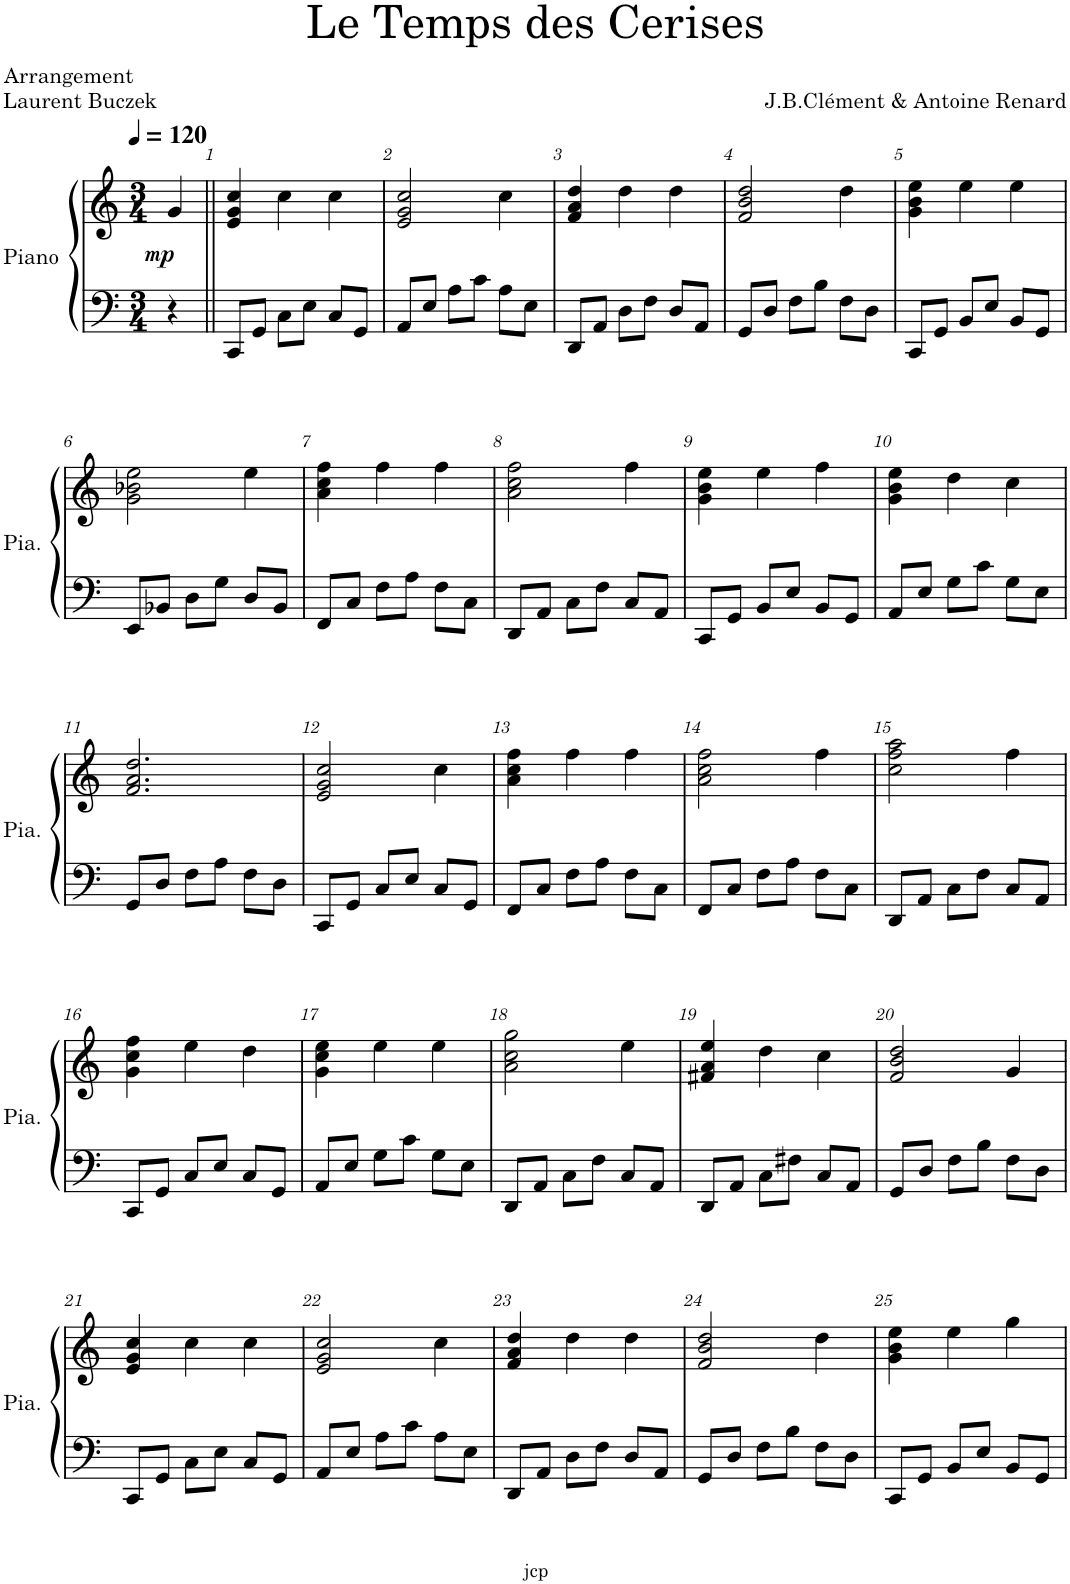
**kern	**kern	**dynam
*part1	*part1	*part1
*staff2	*staff1	*staff1/2
*I"Piano	*	*
*I'Pia.	*	*
*clefF4	*clefG2	*
*k[]	*k[]	*
*M3/4	*M3/4	*
*MM120	*MM120	*
=	=	=
!	!	!LO:DY:b
4r	4g/	mp
=1||	=1||	=1||
8CC/L	4e/ 4g/ 4cc/	.
8GG/J	.	.
8C\L	4cc\	.
8E\J	.	.
8C/L	4cc\	.
8GG/J	.	.
=2	=2	=2
8AA/L	2e/ 2g/ 2cc/	.
8E/J	.	.
8A\L	.	.
8c\J	.	.
8A\L	4cc\	.
8E\J	.	.
=3	=3	=3
8DD/L	4f/ 4a/ 4dd/	.
8AA/J	.	.
8D\L	4dd\	.
8F\J	.	.
8D/L	4dd\	.
8AA/J	.	.
=4	=4	=4
8GG/L	2f/ 2b/ 2dd/	.
8D/J	.	.
8F\L	.	.
8B\J	.	.
8F\L	4dd\	.
8D\J	.	.
=5	=5	=5
8CC/L	4g\ 4b\ 4ee\	.
8GG/J	.	.
8BB/L	4ee\	.
8E/J	.	.
8BB/L	4ee\	.
8GG/J	.	.
!!LO:LB:g=z
=6	=6	=6
8EE/L	2g\ 2b-X\ 2ee\	.
8BB-X/J	.	.
8D\L	.	.
8G\J	.	.
8D/L	4ee\	.
8BB-/J	.	.
=7	=7	=7
8FF/L	4a\ 4cc\ 4ff\	.
8C/J	.	.
8F\L	4ff\	.
8A\J	.	.
8F\L	4ff\	.
8C\J	.	.
=8	=8	=8
8DD/L	2a\ 2cc\ 2ff\	.
8AA/J	.	.
8C\L	.	.
8F\J	.	.
8C/L	4ff\	.
8AA/J	.	.
=9	=9	=9
8CC/L	4g\ 4b\ 4ee\	.
8GG/J	.	.
8BB/L	4ee\	.
8E/J	.	.
8BB/L	4ff\	.
8GG/J	.	.
=10	=10	=10
8AA/L	4g\ 4b\ 4ee\	.
8E/J	.	.
8G\L	4dd\	.
8c\J	.	.
8G\L	4cc\	.
8E\J	.	.
!!LO:LB:g=z
=11	=11	=11
8GG/L	2.f/ 2.a/ 2.dd/	.
8D/J	.	.
8F\L	.	.
8A\J	.	.
8F\L	.	.
8D\J	.	.
=12	=12	=12
8CC/L	2e/ 2g/ 2cc/	.
8GG/J	.	.
8C/L	.	.
8E/J	.	.
8C/L	4cc\	.
8GG/J	.	.
=13	=13	=13
8FF/L	4a\ 4cc\ 4ff\	.
8C/J	.	.
8F\L	4ff\	.
8A\J	.	.
8F\L	4ff\	.
8C\J	.	.
=14	=14	=14
8FF/L	2a\ 2cc\ 2ff\	.
8C/J	.	.
8F\L	.	.
8A\J	.	.
8F\L	4ff\	.
8C\J	.	.
=15	=15	=15
8DD/L	2cc\ 2ff\ 2aa\	.
8AA/J	.	.
8C\L	.	.
8F\J	.	.
8C/L	4ff\	.
8AA/J	.	.
!!LO:LB:g=z
=16	=16	=16
8CC/L	4g\ 4cc\ 4ff\	.
8GG/J	.	.
8C/L	4ee\	.
8E/J	.	.
8C/L	4dd\	.
8GG/J	.	.
=17	=17	=17
8AA/L	4g\ 4cc\ 4ee\	.
8E/J	.	.
8G\L	4ee\	.
8c\J	.	.
8G\L	4ee\	.
8E\J	.	.
=18	=18	=18
8DD/L	2a\ 2cc\ 2gg\	.
8AA/J	.	.
8C\L	.	.
8F\J	.	.
8C/L	4ee\	.
8AA/J	.	.
=19	=19	=19
8DD/L	4f#X/ 4a/ 4ee/	.
8AA/J	.	.
8C\L	4dd\	.
8F#X\J	.	.
8C/L	4cc\	.
8AA/J	.	.
=20	=20	=20
8GG/L	2f/ 2b/ 2dd/	.
8D/J	.	.
8F\L	.	.
8B\J	.	.
8F\L	4g/	.
8D\J	.	.
!!LO:LB:g=z
=21	=21	=21
8CC/L	4e/ 4g/ 4cc/	.
8GG/J	.	.
8C\L	4cc\	.
8E\J	.	.
8C/L	4cc\	.
8GG/J	.	.
=22	=22	=22
8AA/L	2e/ 2g/ 2cc/	.
8E/J	.	.
8A\L	.	.
8c\J	.	.
8A\L	4cc\	.
8E\J	.	.
=23	=23	=23
8DD/L	4f/ 4a/ 4dd/	.
8AA/J	.	.
8D\L	4dd\	.
8F\J	.	.
8D/L	4dd\	.
8AA/J	.	.
=24	=24	=24
8GG/L	2f/ 2b/ 2dd/	.
8D/J	.	.
8F\L	.	.
8B\J	.	.
8F\L	4dd\	.
8D\J	.	.
=25	=25	=25
8CC/L	4g\ 4b\ 4ee\	.
8GG/J	.	.
8BB/L	4ee\	.
8E/J	.	.
8BB/L	4gg\	.
8GG/J	.	.
=	=	=
*-	*-	*-
